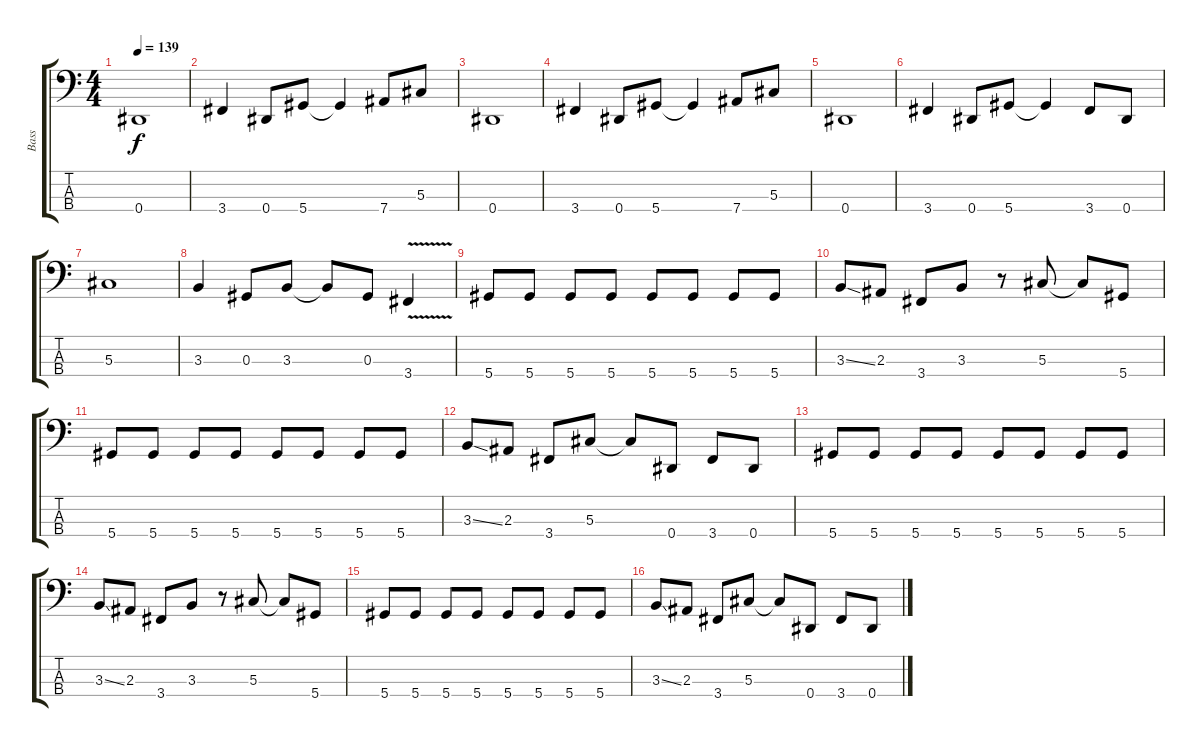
\track ("Bass" "Bass") {instrument electricbasspick}
\staff {score tabs}
\tuning (Gb2 Db2 Ab1 Eb1) {hide}
\ts (4 4)
\tempo 139
\clef f4
\ks c
0.4.1{dy f} |
3.4.4 0.4.8 5.4.8 5.4{t}.4 7.4.8 5.3.8 |
0.4.1 |
3.4.4 0.4.8 5.4.8 5.4{t}.4 7.4.8 5.3.8 |
0.4.1 |
3.4.4 0.4.8 5.4.8 5.4{t}.4 3.4.8 0.4.8 |
5.3.1 |
3.3.4 0.3.8 3.3.8 3.3{t}.8 0.3.8 3.4{v}.4 |
5.4.8 5.4.8 5.4.8 5.4.8 5.4.8 5.4.8 5.4.8 5.4.8 |
3.3{ss}.8 2.3.8 3.4.8 3.3.8 r.8 5.3.8 5.3{t}.8 5.4.8 |
5.4.8 5.4.8 5.4.8 5.4.8 5.4.8 5.4.8 5.4.8 5.4.8 |
3.3{ss}.8 2.3.8 3.4.8 5.3.8 5.3{t}.8 0.4.8 3.4.8 0.4.8 |
5.4.8 5.4.8 5.4.8 5.4.8 5.4.8 5.4.8 5.4.8 5.4.8 |
3.3{ss}.8 2.3.8 3.4.8 3.3.8 r.8 5.3.8 5.3{t}.8 5.4.8 |
5.4.8 5.4.8 5.4.8 5.4.8 5.4.8 5.4.8 5.4.8 5.4.8 |
3.3{ss}.8 2.3.8 3.4.8 5.3.8 5.3{t}.8 0.4.8 3.4.8 0.4.8
